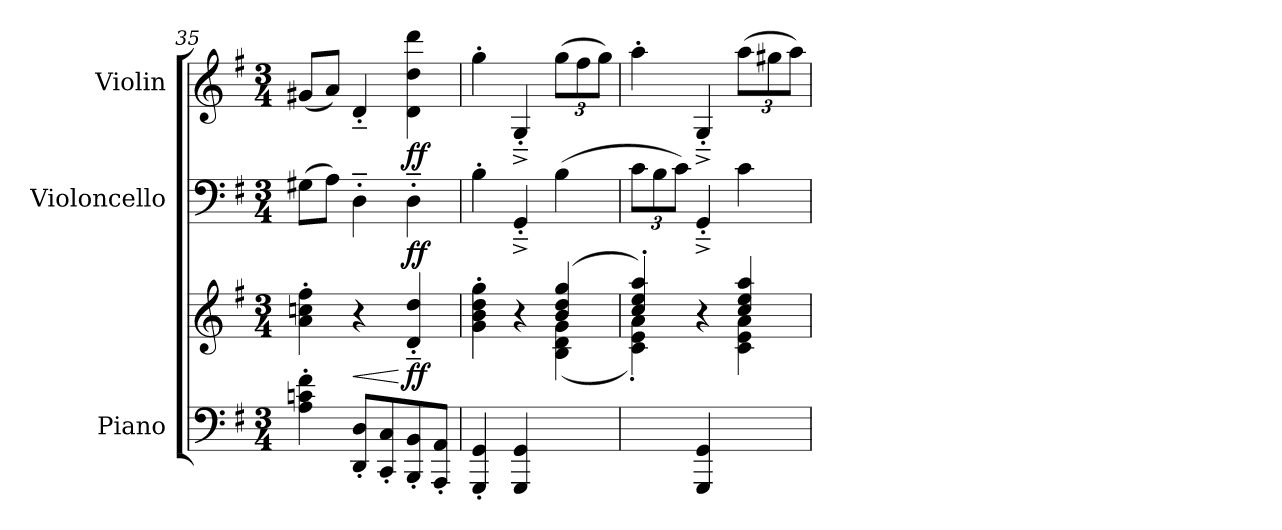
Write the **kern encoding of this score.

**kern	**kern	**dynam	**kern	**dynam	**kern	**dynam
*part3	*part3	*part3	*part2	*part2	*part1	*part1
*staff4	*staff3	*staff3/4	*staff2	*staff2	*staff1	*staff1
*I"Piano	*	*	*I"Violoncello	*	*I"Violin	*
*I'Pno.	*	*	*I'Vc.	*	*I'Vln.	*
*clefF4	*clefG2	*	*clefF4	*	*clefG2	*
*k[f#]	*k[f#]	*	*k[f#]	*	*k[f#]	*
*M3/4	*M3/4	*	*M3/4	*	*M3/4	*
=35	=35	=35	=35	=35	=35	=35
4A\' 4cn\' 4f#\'	4a\' 4ccn\' 4ff#\'	.	(8G#X\L	.	(8g#X/L	.
.	.	.	8A\J)	.	8a/J)	.
!	!	!LO:HP:b	!	!	!	!
8DD/' 8D/'L	4r	<	4D'~\	.	4d'~/	.
8CC/' 8C/'	.	.	.	.	.	.
!	!	!LO:DY:n=1:b	!	!LO:DY:b	!	!LO:DY:b
8BBB/' 8BB/'	4d/'~ 4dd/'~	[ ff	4D'~\	ff	4d\ 4dd\ 4ddd\	ff
8AAA/' 8AA/'J	.	.	.	.	.	.
!!LO:LB:g=z
=36	=36	=36	=36	=36	=36	=36
*	*^	*	*	*	*	*
4GGG/' 4GG/'	4g\' 4b\' 4dd\' 4gg\'	2ryy	.	4B'\	.	4gg'\	.
4GGG/ 4GG/	4r	.	.	4GG'~^/	.	4G'~^/	.
*	*	*	*	*	*	*Xbrackettup	*
4ryy	(>4b/ 4dd/ 4gg/	(<4B\ 4d\ 4g\	.	(4B\	.	(12gg\L	.
.	.	.	.	.	.	12ff#\	.
.	.	.	.	.	.	12gg\J)	.
=37	=37	=37	=37	=37	=37	=37	=37
*	*	*	*	*Xbrackettup	*	*	*
4ryy	4cc/'> 4ee/'> 4aa/'>)	4c\'< 4e\'< 4a\'<)	.	12c\L	.	4aa'\	.
.	.	.	.	12B\	.	.	.
.	.	.	.	12c\J)	.	.	.
4GGG/ 4GG/	4r	4ryy	.	4GG'~^/	.	4G'~^/	.
4ryy	4cc/ 4ee/ 4aa/	4c\ 4e\ 4a\	.	4c\	.	(12aa\L	.
.	.	.	.	.	.	12gg#X\	.
.	.	.	.	.	.	12aa\J)	.
*	*v	*v	*	*	*	*	*
=	=	=	=	=	=	=
*-	*-	*-	*-	*-	*-	*-
